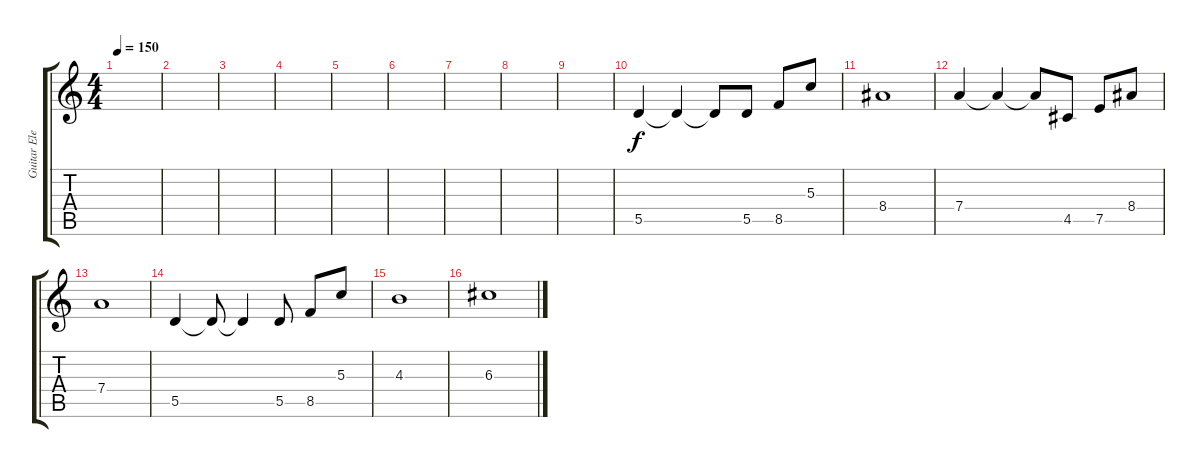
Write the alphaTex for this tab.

\track ("Guitar Electric  -12" "Guitar Ele") {instrument acousticguitarsteel}
\staff {score tabs}
\tuning (E4 B3 G3 D3 A2 E2) {hide}
\ts (4 4)
\tempo 150
\clef g2
\ks c
|
|
|
|
|
|
|
|
|
5.5.4 5.5{t}.4 5.5{t}.8 5.5.8 8.5.8 5.3.8 |
8.4.1 |
7.4.4 7.4{t}.4 7.4{t}.8 4.5.8 7.5.8 8.4.8 |
7.4.1 |
5.5.4 5.5{t}.8 5.5{t}.4 5.5.8 8.5.8 5.3.8 |
4.3.1 |
6.3.1
